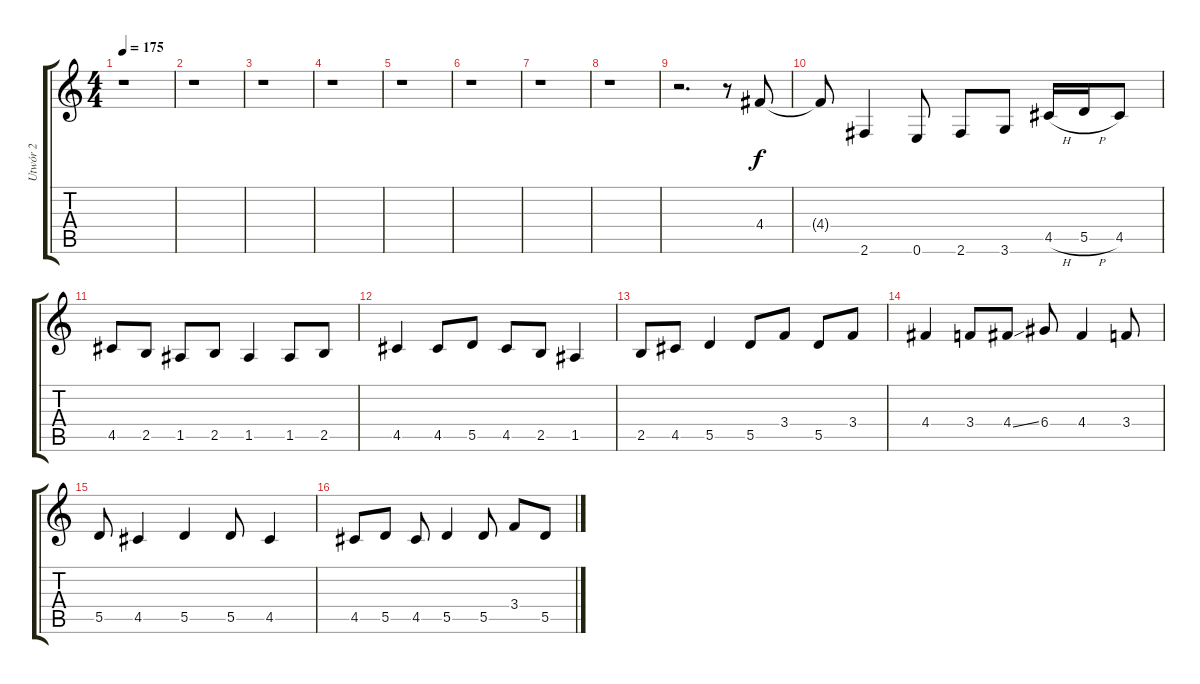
\track ("Utwór 2" "Utwór 2") {instrument distortionguitar}
\staff {score tabs}
\tuning (E4 B3 G3 D3 A2 E2) {hide}
\ts (4 4)
\tempo 175
\clef g2
\ks c
r.1{dy f} |
r.1 |
r.1 |
r.1 |
r.1 |
r.1 |
r.1 |
r.1 |
r.2{d} r.8 4.4.8 |
4.4{t}.8 2.6.4 0.6.8 2.6.8 3.6.8 4.5{h}.16 5.5{h}.16 4.5.8 |
4.5.8 2.5.8 1.5.8 2.5.8 1.5.4 1.5.8 2.5.8 |
4.5.4 4.5.8 5.5.8 4.5.8 2.5.8 1.5.4 |
2.5.8 4.5.8 5.5.4 5.5.8 3.4.8 5.5.8 3.4.8 |
4.4.4 3.4.8 4.4{ss}.8 6.4.8 4.4.4 3.4.8 |
5.5.8 4.5.4 5.5.4 5.5.8 4.5.4 |
4.5.8 5.5.8 4.5.8 5.5.4 5.5.8 3.4.8 5.5.8
